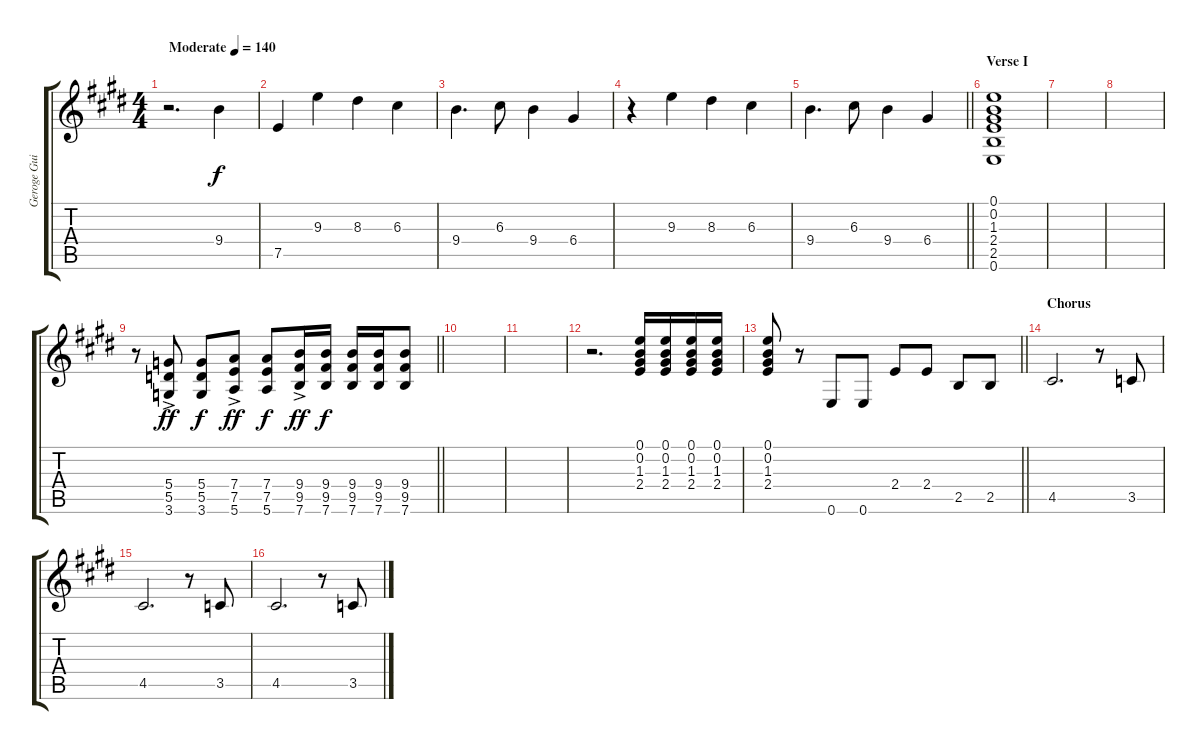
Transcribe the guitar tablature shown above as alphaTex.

\track ("Geroge Guitar" "Geroge Gui") {instrument electricguitarclean}
\staff {score tabs}
\tuning (E4 B3 G3 D3 A2 E2) {hide}
\ts (4 4)
\tempo (140 "Moderate")
\clef g2
\ks e
r.2{d dy f instrument electricguitarclean} 9.4.4 |
7.5.4 9.3.4 8.3.4 6.3.4 |
9.4.4{d} 6.3.8 9.4.4 6.4.4 |
r.4 9.3.4 8.3.4 6.3.4 |
\barLineRight lightlight
9.4.4{d} 6.3.8 9.4.4 6.4.4 |
\section ("" "Verse I")
(0.1 0.2 1.3 2.4 2.5 0.6).1 |
|
|
\barLineRight lightlight
r.8 (5.4{ac} 5.5{ac} 3.6{ac}).8{dy ff} (5.4 5.5 3.6).8{dy f} (7.4{ac} 7.5{ac} 5.6{ac}).8{dy ff} (7.4 7.5 5.6).8{dy f} (9.4{ac} 9.5{ac} 7.6{ac}).16{dy ff} (9.4 9.5 7.6).16{dy f} (9.4 9.5 7.6).16 (9.4 9.5 7.6).16 (9.4 9.5 7.6).8 |
|
|
r.2{d} (0.1 0.2 1.3 2.4).16 (0.1 0.2 1.3 2.4).16 (0.1 0.2 1.3 2.4).16 (0.1 0.2 1.3 2.4).16 |
\barLineRight lightlight
(0.1 0.2 1.3 2.4).8 r.8 0.6.8 0.6.8 2.4.8 2.4.8 2.5.8 2.5.8 |
\section ("" "Chorus")
4.5.2{d} r.8 3.5.8 |
4.5.2{d} r.8 3.5.8 |
4.5.2{d} r.8 3.5.8
